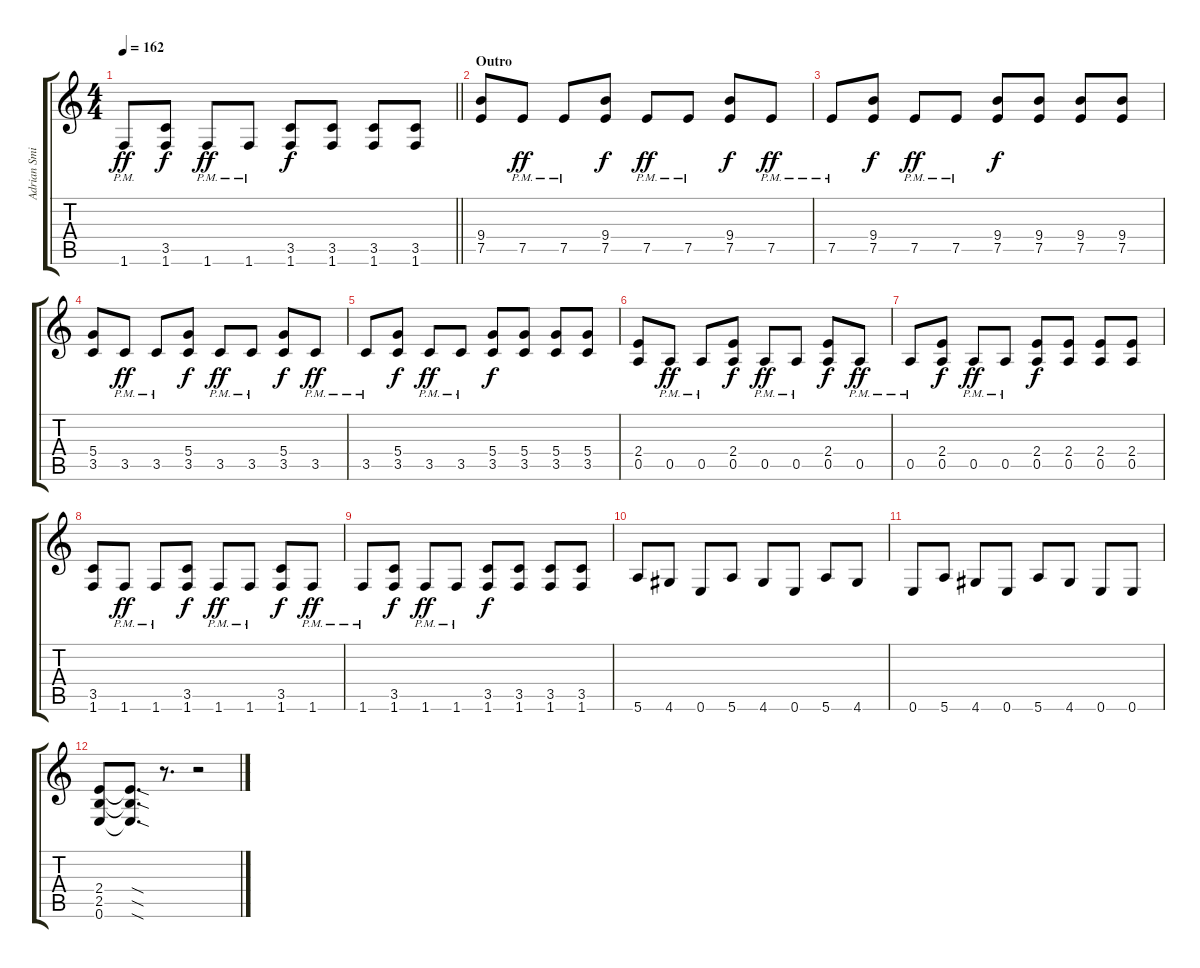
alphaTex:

\track ("Adrian Smith" "Adrian Smi") {instrument overdrivenguitar}
\staff {score tabs}
\tuning (E4 B3 G3 D3 A2 E2) {hide}
\ts (4 4)
\tempo 162
\clef g2
\barLineRight lightlight
\ks c
1.6{pm}.8{dy ff} (3.5 1.6).8{dy f} 1.6{pm}.8{dy ff} 1.6{pm}.8 (3.5 1.6).8{dy f} (3.5 1.6).8 (3.5 1.6).8 (3.5 1.6).8 |
\section ("" "Outro")
(9.4 7.5).8 7.5{pm}.8{dy ff} 7.5{pm}.8 (9.4 7.5).8{dy f} 7.5{pm}.8{dy ff} 7.5{pm}.8 (9.4 7.5).8{dy f} 7.5{pm}.8{dy ff} |
7.5{pm}.8 (9.4 7.5).8{dy f} 7.5{pm}.8{dy ff} 7.5{pm}.8 (9.4 7.5).8{dy f} (9.4 7.5).8 (9.4 7.5).8 (9.4 7.5).8 |
(5.4 3.5).8 3.5{pm}.8{dy ff} 3.5{pm}.8 (5.4 3.5).8{dy f} 3.5{pm}.8{dy ff} 3.5{pm}.8 (5.4 3.5).8{dy f} 3.5{pm}.8{dy ff} |
3.5{pm}.8 (5.4 3.5).8{dy f} 3.5{pm}.8{dy ff} 3.5{pm}.8 (5.4 3.5).8{dy f} (5.4 3.5).8 (5.4 3.5).8 (5.4 3.5).8 |
(2.4 0.5).8 0.5{pm}.8{dy ff} 0.5{pm}.8 (2.4 0.5).8{dy f} 0.5{pm}.8{dy ff} 0.5{pm}.8 (2.4 0.5).8{dy f} 0.5{pm}.8{dy ff} |
0.5{pm}.8 (2.4 0.5).8{dy f} 0.5{pm}.8{dy ff} 0.5{pm}.8 (2.4 0.5).8{dy f} (2.4 0.5).8 (2.4 0.5).8 (2.4 0.5).8 |
(3.5 1.6).8 1.6{pm}.8{dy ff} 1.6{pm}.8 (3.5 1.6).8{dy f} 1.6{pm}.8{dy ff} 1.6{pm}.8 (3.5 1.6).8{dy f} 1.6{pm}.8{dy ff} |
1.6{pm}.8 (3.5 1.6).8{dy f} 1.6{pm}.8{dy ff} 1.6{pm}.8 (3.5 1.6).8{dy f} (3.5 1.6).8 (3.5 1.6).8 (3.5 1.6).8 |
5.6.8 4.6.8 0.6.8 5.6.8 4.6.8 0.6.8 5.6.8 4.6.8 |
0.6.8 5.6.8 4.6.8 0.6.8 5.6.8 4.6.8 0.6.8 0.6.8 |
(2.4 2.5 0.6).8 (2.4{sod t} 2.5{sod t} 0.6{sod t}).8{d} r.8{d} r.2
